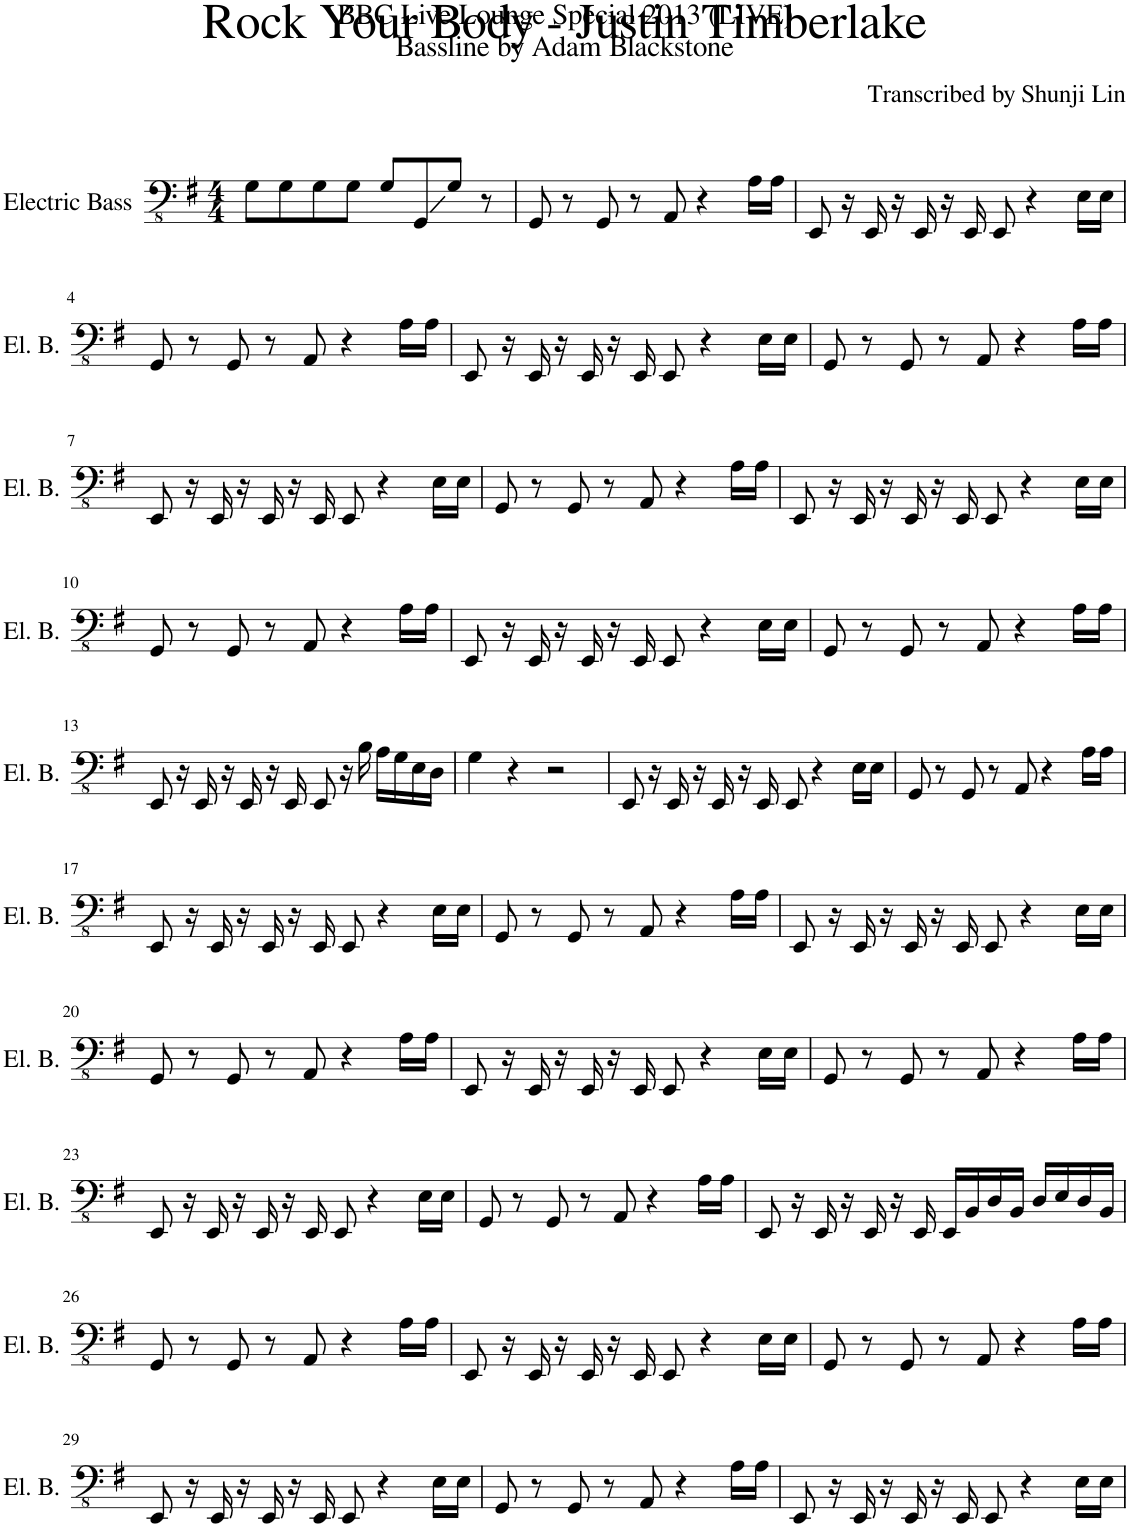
**kern
*part1
*staff1
*I"Electric Bass
*I'El. B.
*clefFv4
*k[f#]
*M4/4
=1
8GG\L
8GG\
8GG\
8GG\J
8GG/L
8GGG/
8GG/J
8r
=2
8GGG/
8r
8GGG/
8r
8AAA/
4r
16AA\LL
16AA\JJ
=3
8EEE/
16r
16EEE/
16r
16EEE/
16r
16EEE/
8EEE/
4r
16EE\LL
16EE\JJ
!!LO:LB:g=z
=4
8GGG/
8r
8GGG/
8r
8AAA/
4r
16AA\LL
16AA\JJ
=5
8EEE/
16r
16EEE/
16r
16EEE/
16r
16EEE/
8EEE/
4r
16EE\LL
16EE\JJ
=6
8GGG/
8r
8GGG/
8r
8AAA/
4r
16AA\LL
16AA\JJ
!!LO:LB:g=z
=7
8EEE/
16r
16EEE/
16r
16EEE/
16r
16EEE/
8EEE/
4r
16EE\LL
16EE\JJ
=8
8GGG/
8r
8GGG/
8r
8AAA/
4r
16AA\LL
16AA\JJ
=9
8EEE/
16r
16EEE/
16r
16EEE/
16r
16EEE/
8EEE/
4r
16EE\LL
16EE\JJ
!!LO:LB:g=z
=10
8GGG/
8r
8GGG/
8r
8AAA/
4r
16AA\LL
16AA\JJ
=11
8EEE/
16r
16EEE/
16r
16EEE/
16r
16EEE/
8EEE/
4r
16EE\LL
16EE\JJ
=12
8GGG/
8r
8GGG/
8r
8AAA/
4r
16AA\LL
16AA\JJ
!!LO:LB:g=z
=13
8EEE/
16r
16EEE/
16r
16EEE/
16r
16EEE/
8EEE/
16r
16BB\
16AA\LL
16GG\
16EE\
16DD\JJ
=14
4GG\
4r
2r
=15
8EEE/
16r
16EEE/
16r
16EEE/
16r
16EEE/
8EEE/
4r
16EE\LL
16EE\JJ
=16
8GGG/
8r
8GGG/
8r
8AAA/
4r
16AA\LL
16AA\JJ
!!LO:LB:g=z
=17
8EEE/
16r
16EEE/
16r
16EEE/
16r
16EEE/
8EEE/
4r
16EE\LL
16EE\JJ
=18
8GGG/
8r
8GGG/
8r
8AAA/
4r
16AA\LL
16AA\JJ
=19
8EEE/
16r
16EEE/
16r
16EEE/
16r
16EEE/
8EEE/
4r
16EE\LL
16EE\JJ
!!LO:LB:g=z
=20
8GGG/
8r
8GGG/
8r
8AAA/
4r
16AA\LL
16AA\JJ
=21
8EEE/
16r
16EEE/
16r
16EEE/
16r
16EEE/
8EEE/
4r
16EE\LL
16EE\JJ
=22
8GGG/
8r
8GGG/
8r
8AAA/
4r
16AA\LL
16AA\JJ
!!LO:LB:g=z
=23
8EEE/
16r
16EEE/
16r
16EEE/
16r
16EEE/
8EEE/
4r
16EE\LL
16EE\JJ
=24
8GGG/
8r
8GGG/
8r
8AAA/
4r
16AA\LL
16AA\JJ
=25
8EEE/
16r
16EEE/
16r
16EEE/
16r
16EEE/
16EEE/LL
16BBB/
16DD/
16BBB/JJ
16DD/LL
16EE/
16DD/
16BBB/JJ
!!LO:LB:g=z
=26
8GGG/
8r
8GGG/
8r
8AAA/
4r
16AA\LL
16AA\JJ
=27
8EEE/
16r
16EEE/
16r
16EEE/
16r
16EEE/
8EEE/
4r
16EE\LL
16EE\JJ
=28
8GGG/
8r
8GGG/
8r
8AAA/
4r
16AA\LL
16AA\JJ
!!LO:LB:g=z
=29
8EEE/
16r
16EEE/
16r
16EEE/
16r
16EEE/
8EEE/
4r
16EE\LL
16EE\JJ
=30
8GGG/
8r
8GGG/
8r
8AAA/
4r
16AA\LL
16AA\JJ
=31
8EEE/
16r
16EEE/
16r
16EEE/
16r
16EEE/
8EEE/
4r
16EE\LL
16EE\JJ
=
*-
